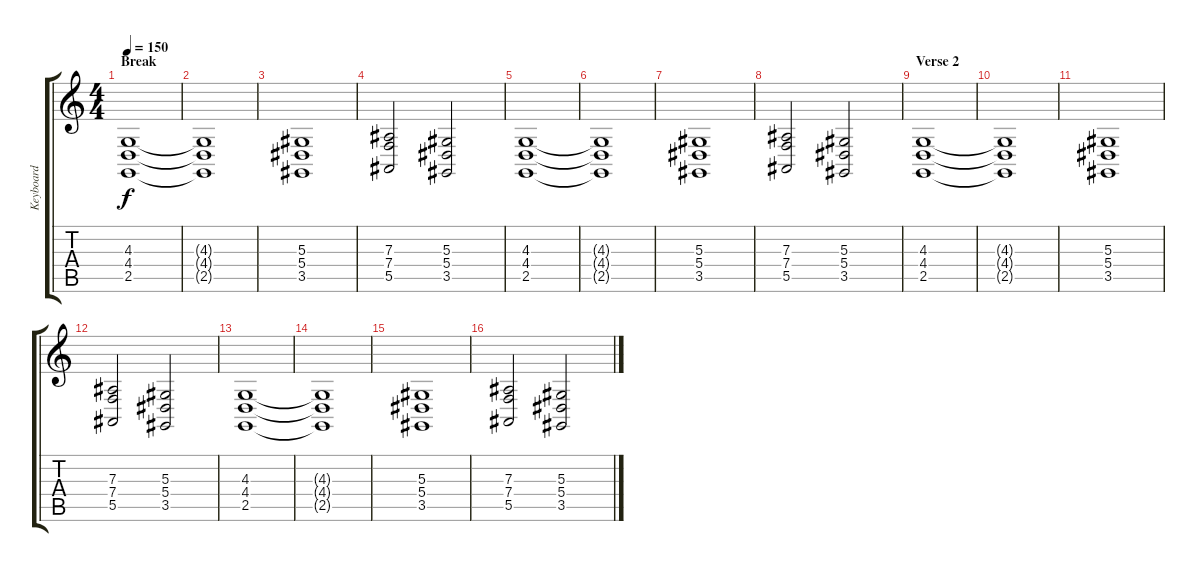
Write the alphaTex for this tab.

\track ("Keyboard" "Keyboard") {instrument pad4choir}
\staff {score tabs}
\tuning (C4 G3 Eb3 Bb2 F2 C2) {hide}
\ts (4 4)
\section ("" "Break")
\tempo 150
\clef g2
\ks c
(4.3 4.4 2.5).1{dy f} |
(4.3{t} 4.4{t} 2.5{t}).1 |
(5.3 5.4 3.5).1 |
(7.3 7.4 5.5).2 (5.3 5.4 3.5).2 |
(4.3 4.4 2.5).1 |
(4.3{t} 4.4{t} 2.5{t}).1 |
(5.3 5.4 3.5).1 |
(7.3 7.4 5.5).2 (5.3 5.4 3.5).2 |
\section ("" "Verse 2")
(4.3 4.4 2.5).1 |
(4.3{t} 4.4{t} 2.5{t}).1 |
(5.3 5.4 3.5).1 |
(7.3 7.4 5.5).2 (5.3 5.4 3.5).2 |
(4.3 4.4 2.5).1 |
(4.3{t} 4.4{t} 2.5{t}).1 |
(5.3 5.4 3.5).1 |
(7.3 7.4 5.5).2 (5.3 5.4 3.5).2
